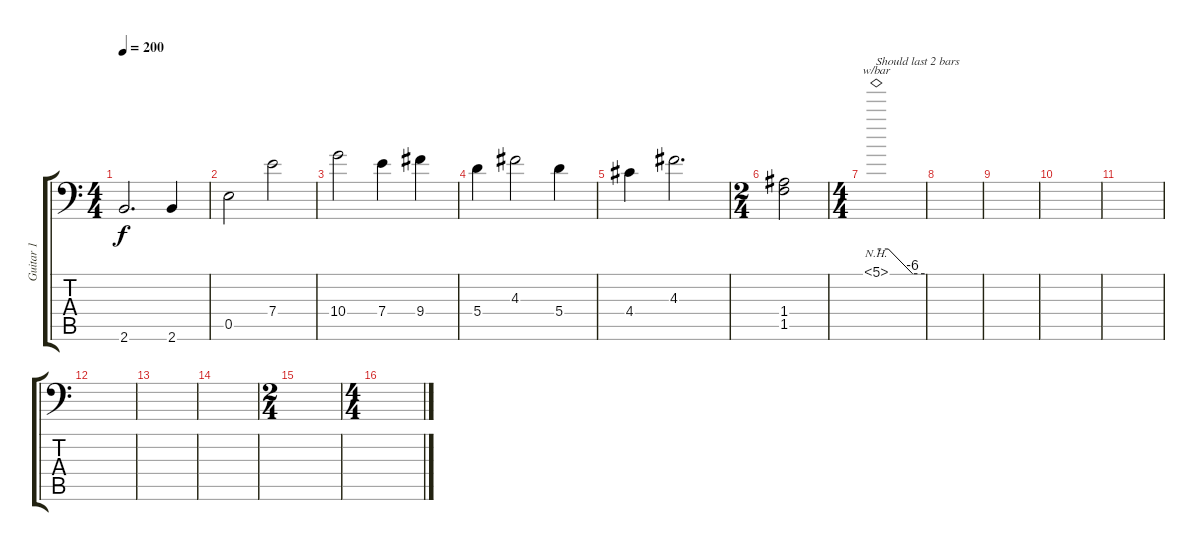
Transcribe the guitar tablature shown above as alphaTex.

\track ("Guitar 1" "Guitar 1") {instrument distortionguitar}
\staff {score tabs}
\tuning (B3 Gb3 D3 A2 E2 A1) {hide}
\ts (4 4)
\tempo 200
\clef f4
\ks c
2.6.2{d dy f} 2.6.4 |
0.5.2 7.4.2 |
10.4.2 7.4.4 9.4.4 |
5.4.4 4.3.2{instrument guitarharmonics} 5.4.4{instrument distortionguitar} |
4.4.4 4.3.2{d} |
\ts (2 4)
(1.4 1.5).2 |
\ts (4 4)
5.1{nh}.1{tbe (custom default 0 0 15 0 45 -24 60 -24) txt "Should last 2 bars"} |
|
|
|
|
|
|
|
\ts (2 4)
|
\ts (4 4)
